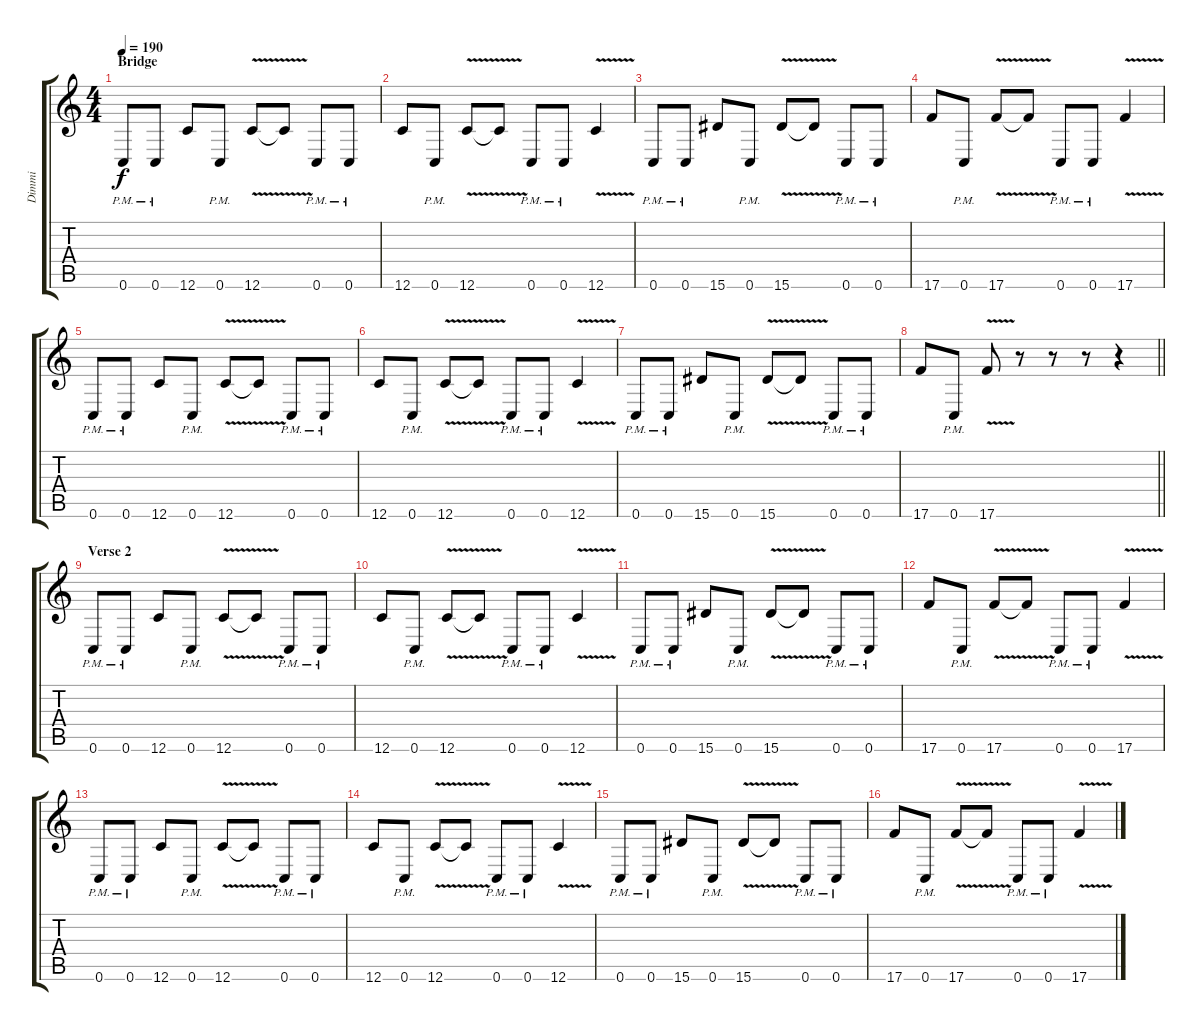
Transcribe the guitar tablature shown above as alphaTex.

\track ("Dimmi" "Dimmi") {instrument overdrivenguitar}
\staff {score tabs}
\tuning (D4 A3 F3 C3 G2 C2) {hide}
\ts (4 4)
\section ("" "Bridge")
\tempo 190
\clef g2
\ks c
0.6{pm}.8{dy f} 0.6{pm}.8 12.6.8 0.6{pm}.8 12.6{v}.8 12.6{t}.8 0.6{pm}.8 0.6{pm}.8 |
12.6.8 0.6{pm}.8 12.6{v}.8 12.6{t}.8 0.6{pm}.8 0.6{pm}.8 12.6{v}.4 |
0.6{pm}.8 0.6{pm}.8 15.6.8 0.6{pm}.8 15.6{v}.8 15.6{t}.8 0.6{pm}.8 0.6{pm}.8 |
17.6.8 0.6{pm}.8 17.6{v}.8 17.6{t}.8 0.6{pm}.8 0.6{pm}.8 17.6{v}.4 |
0.6{pm}.8 0.6{pm}.8 12.6.8 0.6{pm}.8 12.6{v}.8 12.6{t}.8 0.6{pm}.8 0.6{pm}.8 |
12.6.8 0.6{pm}.8 12.6{v}.8 12.6{t}.8 0.6{pm}.8 0.6{pm}.8 12.6{v}.4 |
0.6{pm}.8 0.6{pm}.8 15.6.8 0.6{pm}.8 15.6{v}.8 15.6{t}.8 0.6{pm}.8 0.6{pm}.8 |
\barLineRight lightlight
17.6.8 0.6{pm}.8 17.6{v}.8 r.8 r.8 r.8 r.4 |
\section ("" "Verse 2")
0.6{pm}.8 0.6{pm}.8 12.6.8 0.6{pm}.8 12.6{v}.8 12.6{t}.8 0.6{pm}.8 0.6{pm}.8 |
12.6.8 0.6{pm}.8 12.6{v}.8 12.6{t}.8 0.6{pm}.8 0.6{pm}.8 12.6{v}.4 |
0.6{pm}.8 0.6{pm}.8 15.6.8 0.6{pm}.8 15.6{v}.8 15.6{t}.8 0.6{pm}.8 0.6{pm}.8 |
17.6.8 0.6{pm}.8 17.6{v}.8 17.6{t}.8 0.6{pm}.8 0.6{pm}.8 17.6{v}.4 |
0.6{pm}.8 0.6{pm}.8 12.6.8 0.6{pm}.8 12.6{v}.8 12.6{t}.8 0.6{pm}.8 0.6{pm}.8 |
12.6.8 0.6{pm}.8 12.6{v}.8 12.6{t}.8 0.6{pm}.8 0.6{pm}.8 12.6{v}.4 |
0.6{pm}.8 0.6{pm}.8 15.6.8 0.6{pm}.8 15.6{v}.8 15.6{t}.8 0.6{pm}.8 0.6{pm}.8 |
17.6.8 0.6{pm}.8 17.6{v}.8 17.6{t}.8 0.6{pm}.8 0.6{pm}.8 17.6{v}.4
